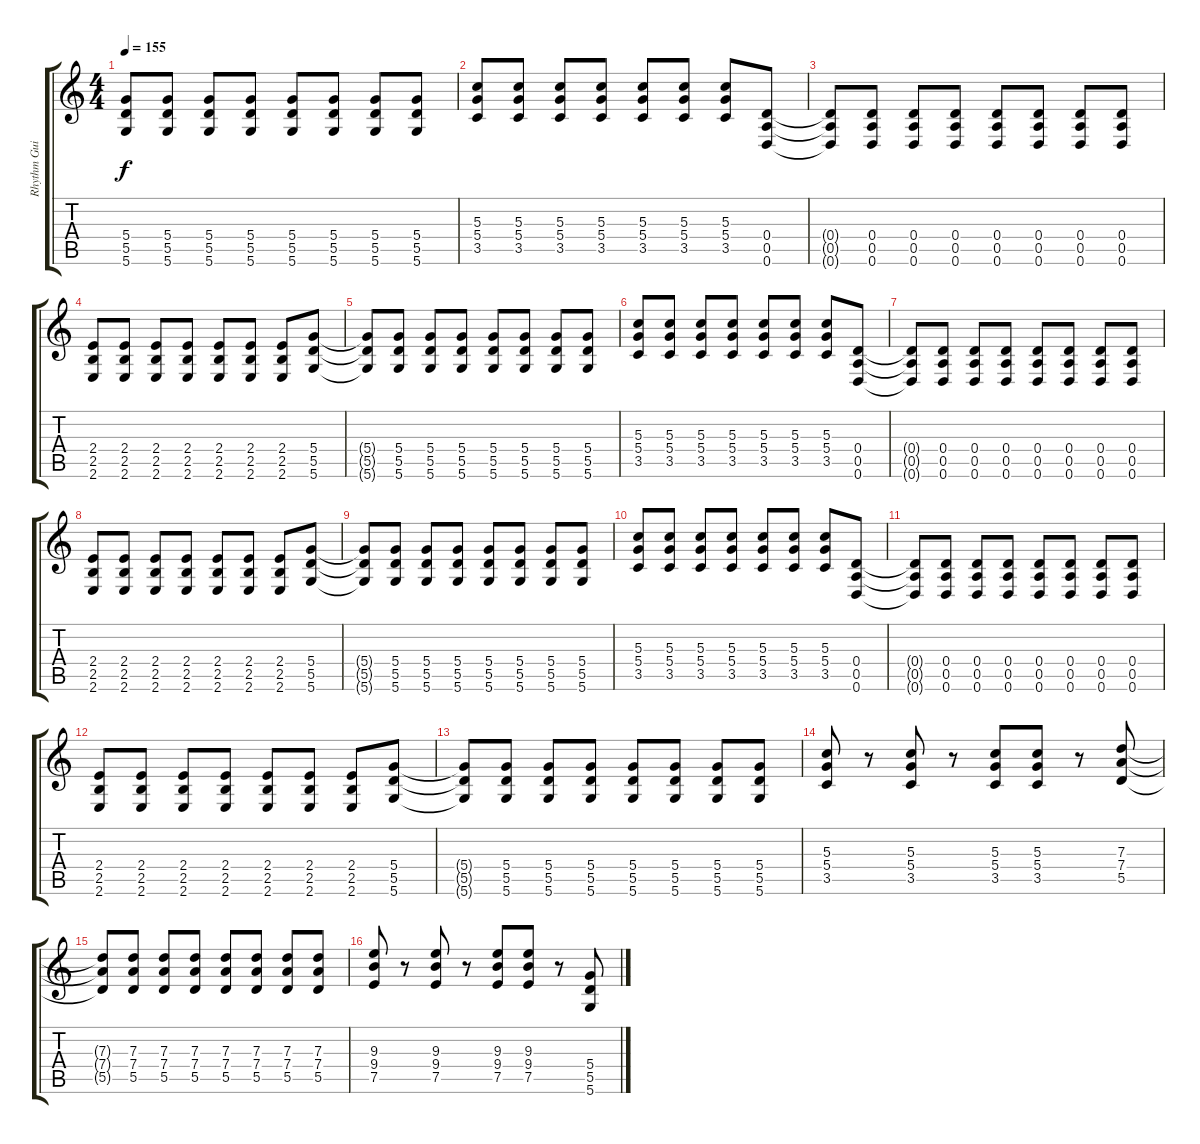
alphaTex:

\track ("Rhythm Guitar  2" "Rhythm Gui") {instrument overdrivenguitar}
\staff {score tabs}
\tuning (E4 B3 G3 D3 A2 D2) {hide}
\ts (4 4)
\tempo 155
\clef g2
\ks c
(5.4{t} 5.5{t} 5.6{t}).8{dy f} (5.4 5.5 5.6).8 (5.4 5.5 5.6).8 (5.4 5.5 5.6).8 (5.4 5.5 5.6).8 (5.4 5.5 5.6).8 (5.4 5.5 5.6).8 (5.4 5.5 5.6).8 |
(5.3 5.4 3.5).8 (5.3 5.4 3.5).8 (5.3 5.4 3.5).8 (5.3 5.4 3.5).8 (5.3 5.4 3.5).8 (5.3 5.4 3.5).8 (5.3 5.4 3.5).8 (0.4 0.5 0.6).8 |
(0.4{t} 0.5{t} 0.6{t}).8 (0.4 0.5 0.6).8 (0.4 0.5 0.6).8 (0.4 0.5 0.6).8 (0.4 0.5 0.6).8 (0.4 0.5 0.6).8 (0.4 0.5 0.6).8 (0.4 0.5 0.6).8 |
(2.4 2.5 2.6).8 (2.4 2.5 2.6).8 (2.4 2.5 2.6).8 (2.4 2.5 2.6).8 (2.4 2.5 2.6).8 (2.4 2.5 2.6).8 (2.4 2.5 2.6).8 (5.4 5.5 5.6).8 |
(5.4{t} 5.5{t} 5.6{t}).8 (5.4 5.5 5.6).8 (5.4 5.5 5.6).8 (5.4 5.5 5.6).8 (5.4 5.5 5.6).8 (5.4 5.5 5.6).8 (5.4 5.5 5.6).8 (5.4 5.5 5.6).8 |
(5.3 5.4 3.5).8 (5.3 5.4 3.5).8 (5.3 5.4 3.5).8 (5.3 5.4 3.5).8 (5.3 5.4 3.5).8 (5.3 5.4 3.5).8 (5.3 5.4 3.5).8 (0.4 0.5 0.6).8 |
(0.4{t} 0.5{t} 0.6{t}).8 (0.4 0.5 0.6).8 (0.4 0.5 0.6).8 (0.4 0.5 0.6).8 (0.4 0.5 0.6).8 (0.4 0.5 0.6).8 (0.4 0.5 0.6).8 (0.4 0.5 0.6).8 |
(2.4 2.5 2.6).8 (2.4 2.5 2.6).8 (2.4 2.5 2.6).8 (2.4 2.5 2.6).8 (2.4 2.5 2.6).8 (2.4 2.5 2.6).8 (2.4 2.5 2.6).8 (5.4 5.5 5.6).8 |
(5.4{t} 5.5{t} 5.6{t}).8 (5.4 5.5 5.6).8 (5.4 5.5 5.6).8 (5.4 5.5 5.6).8 (5.4 5.5 5.6).8 (5.4 5.5 5.6).8 (5.4 5.5 5.6).8 (5.4 5.5 5.6).8 |
(5.3 5.4 3.5).8 (5.3 5.4 3.5).8 (5.3 5.4 3.5).8 (5.3 5.4 3.5).8 (5.3 5.4 3.5).8 (5.3 5.4 3.5).8 (5.3 5.4 3.5).8 (0.4 0.5 0.6).8 |
(0.4{t} 0.5{t} 0.6{t}).8 (0.4 0.5 0.6).8 (0.4 0.5 0.6).8 (0.4 0.5 0.6).8 (0.4 0.5 0.6).8 (0.4 0.5 0.6).8 (0.4 0.5 0.6).8 (0.4 0.5 0.6).8 |
(2.4 2.5 2.6).8 (2.4 2.5 2.6).8 (2.4 2.5 2.6).8 (2.4 2.5 2.6).8 (2.4 2.5 2.6).8 (2.4 2.5 2.6).8 (2.4 2.5 2.6).8 (5.4 5.5 5.6).8 |
(5.4{t} 5.5{t} 5.6{t}).8 (5.4 5.5 5.6).8 (5.4 5.5 5.6).8 (5.4 5.5 5.6).8 (5.4 5.5 5.6).8 (5.4 5.5 5.6).8 (5.4 5.5 5.6).8 (5.4 5.5 5.6).8 |
(5.3 5.4 3.5).8 r.8 (5.3 5.4 3.5).8 r.8 (5.3 5.4 3.5).8 (5.3 5.4 3.5).8 r.8 (7.3 7.4 5.5).8 |
(7.3{t} 7.4{t} 5.5{t}).8 (7.3 7.4 5.5).8 (7.3 7.4 5.5).8 (7.3 7.4 5.5).8 (7.3 7.4 5.5).8 (7.3 7.4 5.5).8 (7.3 7.4 5.5).8 (7.3 7.4 5.5).8 |
(9.3 9.4 7.5).8 r.8 (9.3 9.4 7.5).8 r.8 (9.3 9.4 7.5).8 (9.3 9.4 7.5).8 r.8 (5.4 5.5 5.6).8
